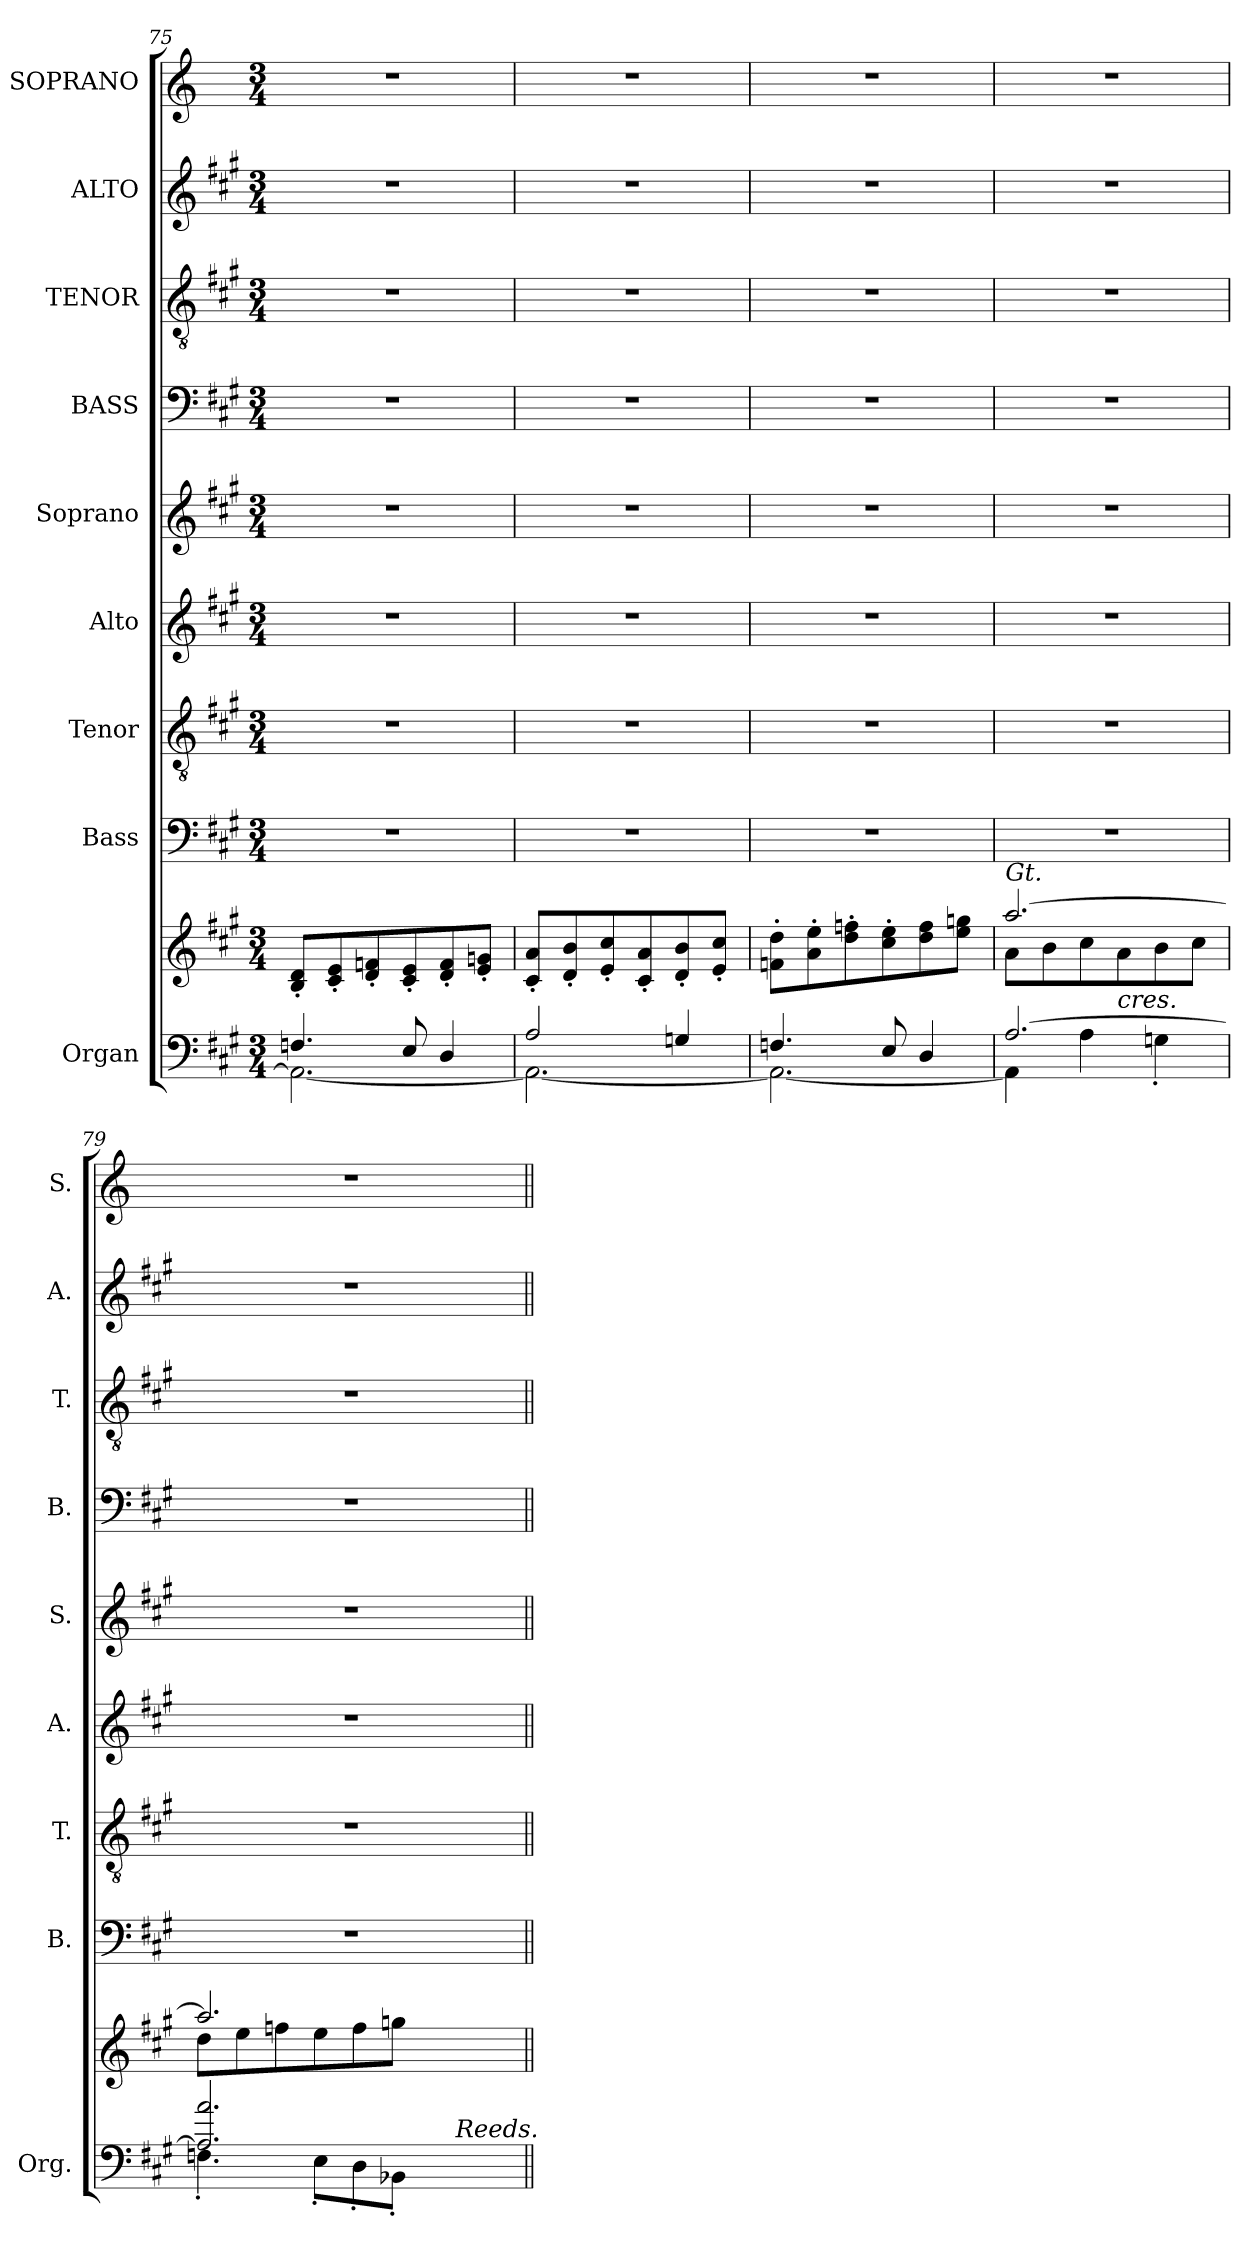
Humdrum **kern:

**kern	**kern	**kern	**kern	**kern	**kern	**kern	**kern	**kern	**kern
*part9	*part9	*part8	*part7	*part6	*part5	*part4	*part3	*part2	*part1
*staff10	*staff9	*staff8	*staff7	*staff6	*staff5	*staff4	*staff3	*staff2	*staff1
*I"Organ	*	*I"Bass	*I"Tenor	*I"Alto	*I"Soprano	*I"BASS	*I"TENOR	*I"ALTO	*I"SOPRANO
*I'Org.	*	*I'B.	*I'T.	*I'A.	*I'S.	*I'B.	*I'T.	*I'A.	*I'S.
*clefF4	*clefG2	*clefF4	*clefGv2	*clefG2	*clefG2	*clefF4	*clefGv2	*clefG2	*clefG2
*	*	*	*ITrd7c12	*	*	*	*ITrd7c12	*	*
*k[f#c#g#]	*k[f#c#g#]	*k[f#c#g#]	*k[f#c#g#]	*k[f#c#g#]	*k[f#c#g#]	*k[f#c#g#]	*k[f#c#g#]	*k[f#c#g#]	*k[]
*A:	*A:	*A:	*A:	*A:	*A:	*A:	*A:	*A:	*C:
*M3/4	*M3/4	*M3/4	*M3/4	*M3/4	*M3/4	*M3/4	*M3/4	*M3/4	*M3/4
=75	=75	=75	=75	=75	=75	=75	=75	=75	=75
*^	*	*	*	*	*	*	*	*	*
!	!	!	!LO:N:vis=1	!LO:N:vis=1	!LO:N:vis=1	!LO:N:vis=1	!LO:N:vis=1	!LO:N:vis=1	!LO:N:vis=1	!LO:N:vis=1
4.Fni/	2.AAi\_	8Bi/' 8di'L	2.r	2.r	2.r	2.r	2.r	2.r	2.r	2.r
.	.	8c#i/' 8ei'	.	.	.	.	.	.	.	.
.	.	8di/' 8fni'	.	.	.	.	.	.	.	.
8Ei/	.	8c#i/' 8ei'	.	.	.	.	.	.	.	.
4Di/	.	8di/' 8fi'	.	.	.	.	.	.	.	.
.	.	8ei/' 8gni'J	.	.	.	.	.	.	.	.
=76	=76	=76	=76	=76	=76	=76	=76	=76	=76	=76
!	!	!	!LO:N:vis=1	!LO:N:vis=1	!LO:N:vis=1	!LO:N:vis=1	!LO:N:vis=1	!LO:N:vis=1	!LO:N:vis=1	!LO:N:vis=1
2Ai/	2.AAi\_	8c#i/' 8ai'L	2.r	2.r	2.r	2.r	2.r	2.r	2.r	2.r
.	.	8di/' 8bi'	.	.	.	.	.	.	.	.
.	.	8ei/' 8cc#i'	.	.	.	.	.	.	.	.
.	.	8c#i/' 8ai'	.	.	.	.	.	.	.	.
4Gni/	.	8di/' 8bi'	.	.	.	.	.	.	.	.
.	.	8ei/' 8cc#i'J	.	.	.	.	.	.	.	.
=77	=77	=77	=77	=77	=77	=77	=77	=77	=77	=77
!	!	!	!LO:N:vis=1	!LO:N:vis=1	!LO:N:vis=1	!LO:N:vis=1	!LO:N:vis=1	!LO:N:vis=1	!LO:N:vis=1	!LO:N:vis=1
4.Fni/	2.AAi\_	8fni\' 8ddi'L	2.r	2.r	2.r	2.r	2.r	2.r	2.r	2.r
.	.	8ai\' 8eei'	.	.	.	.	.	.	.	.
.	.	8ddi\' 8ffni'	.	.	.	.	.	.	.	.
8Ei/	.	8cc#i\' 8eei'	.	.	.	.	.	.	.	.
4Di/	.	8ddi\ 8ffi	.	.	.	.	.	.	.	.
.	.	8eei\ 8ggniJ	.	.	.	.	.	.	.	.
=78	=78	=78	=78	=78	=78	=78	=78	=78	=78	=78
*	*	*^	*	*	*	*	*	*	*	*
!	!	!LO:TX:a:i:t=Gt.	!	!	!	!	!	!	!	!	!
!	!	!	!	!LO:N:vis=1	!LO:N:vis=1	!LO:N:vis=1	!LO:N:vis=1	!LO:N:vis=1	!LO:N:vis=1	!LO:N:vis=1	!LO:N:vis=1
*	*^	*	*	*	*	*	*	*	*	*	*
[2.Ai/	4AAi\]	4.ryy	[2.aai/	8ai\L	2.r	2.r	2.r	2.r	2.r	2.r	2.r	2.r
.	.	.	.	8bi\	.	.	.	.	.	.	.	.
.	4Ai\	.	.	8cc#i\	.	.	.	.	.	.	.	.
!	!	!LO:TX:a:i:t=cres.	!	!	!	!	!	!	!	!	!	!
.	.	4.ryy	.	8ai\	.	.	.	.	.	.	.	.
.	4Gn'i\	.	.	8bi\	.	.	.	.	.	.	.	.
.	.	.	.	8cc#i\J	.	.	.	.	.	.	.	.
!!LO:PB:g=z
=79	=79	=79	=79	=79	=79	=79	=79	=79	=79	=79	=79	=79
!	!	!	!	!	!LO:N:vis=1	!LO:N:vis=1	!LO:N:vis=1	!LO:N:vis=1	!LO:N:vis=1	!LO:N:vis=1	!LO:N:vis=1	!LO:N:vis=1
2.Ai/] 2.ai	4.Fn'i\	2ryy	2.aai/]	8ddi\L	2.r	2.r	2.r	2.r	2.r	2.r	2.r	2.r
.	.	.	.	8eei\	.	.	.	.	.	.	.	.
.	.	.	.	8ffni\	.	.	.	.	.	.	.	.
.	8E'i\L	.	.	8eei\	.	.	.	.	.	.	.	.
.	8D'i\	8ryy	.	8ffi\	.	.	.	.	.	.	.	.
.	8BB-X'i\J	16ryy	.	8ggni\J	.	.	.	.	.	.	.	.
.	.	32ryy	.	.	.	.	.	.	.	.	.	.
.	.	64ryy	.	.	.	.	.	.	.	.	.	.
.	.	128...ryy	.	.	.	.	.	.	.	.	.	.
!	!	!LO:TX:a:i:t=Reeds.	!	!	!	!	!	!	!	!	!	!
.	.	1024ryy	.	.	.	.	.	.	.	.	.	.
*v	*v	*v	*	*	*	*	*	*	*	*	*	*
*	*v	*v	*	*	*	*	*	*	*	*
=||	=||	=||	=||	=||	=||	=||	=||	=||	=||
*-	*-	*-	*-	*-	*-	*-	*-	*-	*-
